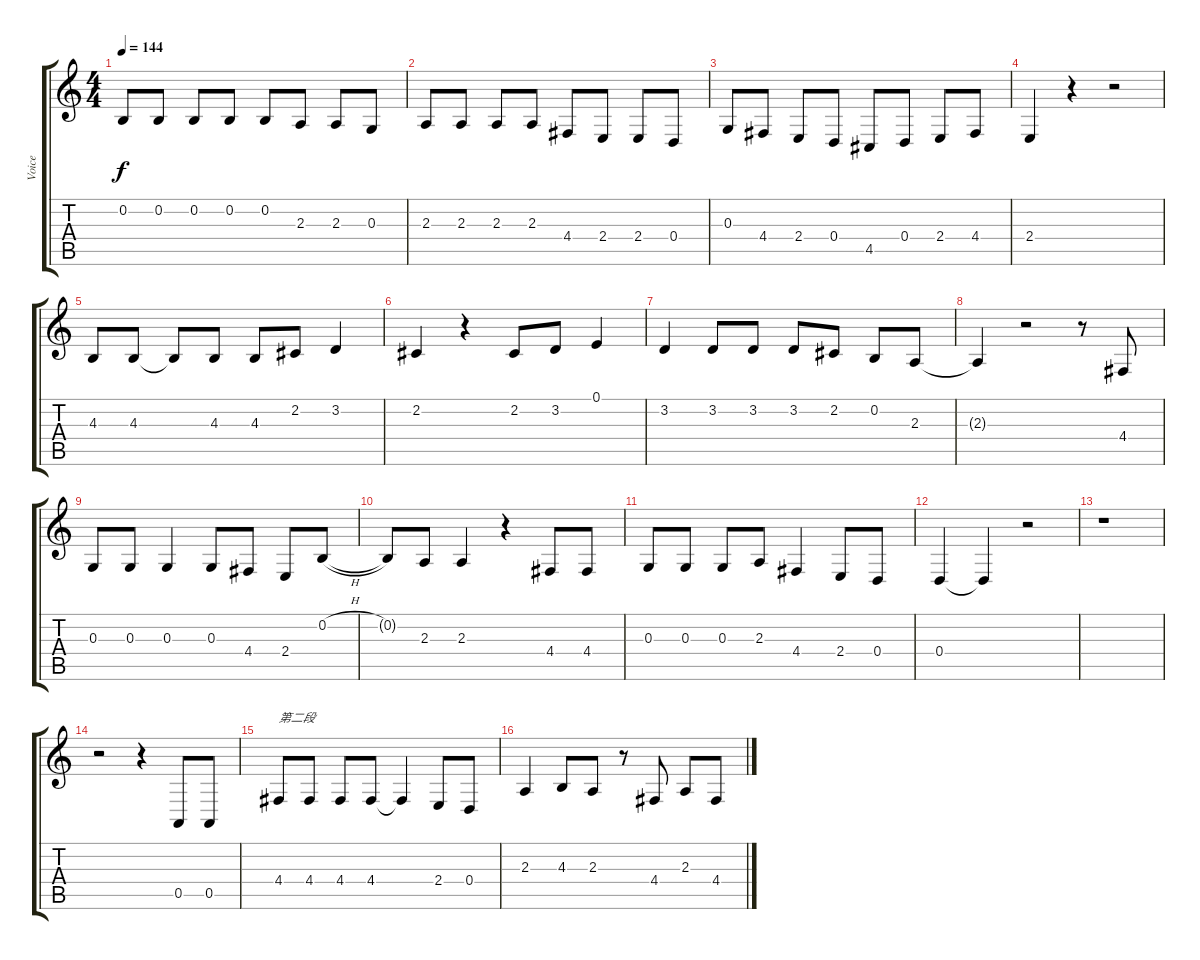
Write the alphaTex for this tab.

\track ("Voice" "Voice") {instrument altosax}
\staff {score tabs}
\tuning (E4 B3 G3 D3 A2 E2) {hide}
\ts (4 4)
\tempo 144
\clef g2
\ks c
0.2.8{dy f} 0.2.8 0.2.8 0.2.8 0.2.8 2.3.8 2.3.8 0.3.8 |
2.3.8 2.3.8 2.3.8 2.3.8 4.4.8 2.4.8 2.4.8 0.4.8 |
0.3.8 4.4.8 2.4.8 0.4.8 4.5.8 0.4.8 2.4.8 4.4.8 |
2.4.4 r.4 r.2 |
4.3.8 4.3.8 4.3{t}.8 4.3.8 4.3.8 2.2.8 3.2.4 |
2.2.4 r.4 2.2.8 3.2.8 0.1.4 |
3.2.4 3.2.8 3.2.8 3.2.8 2.2.8 0.2.8 2.3.8 |
2.3{t}.4 r.2 r.8 4.4.8 |
0.3.8 0.3.8 0.3.4 0.3.8 4.4.8 2.4.8 0.2{h}.8 |
0.2{t}.8 2.3.8 2.3.4 r.4 4.4.8 4.4.8 |
0.3.8 0.3.8 0.3.8 2.3.8 4.4.4 2.4.8 0.4.8 |
0.4.4 0.4{t}.4 r.2 |
r.1 |
r.2 r.4 0.5.8 0.5.8 |
4.4.8{txt "第二段"} 4.4.8 4.4.8 4.4.8 4.4{t}.4 2.4.8 0.4.8 |
2.3.4 4.3.8 2.3.8 r.8 4.4.8 2.3.8 4.4.8
